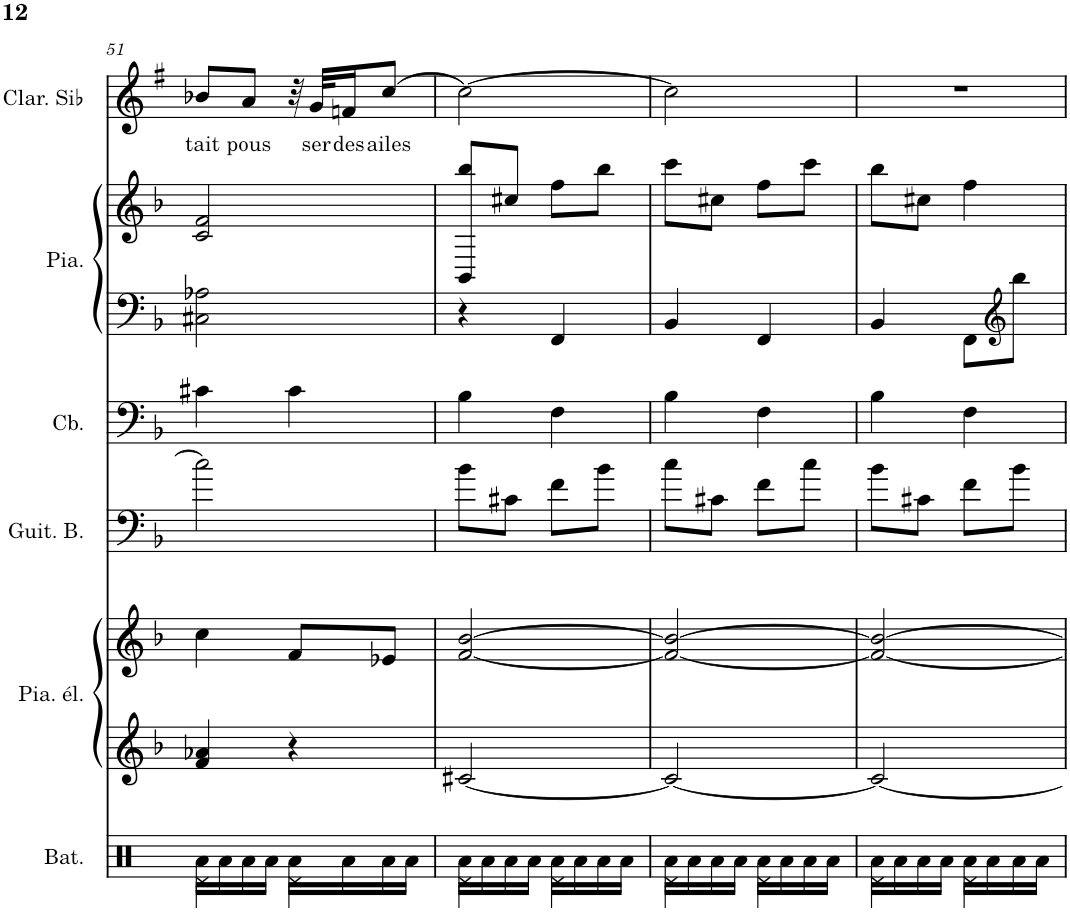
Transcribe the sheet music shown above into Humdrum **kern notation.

**kern	**kern	**kern	**kern	**kern	**kern	**kern	**kern	**text
*part6	*part5	*part5	*part4	*part3	*part2	*part2	*part1	*part1
*staff8	*staff7	*staff6	*staff5	*staff4	*staff3	*staff2	*staff1	*staff1
*I"Batterie, Drums	*I"Piano électrique, Electric Piano 1	*	*I"Guitare Basse	*I"Contrebasse, Acoustic Bass	*I"Piano, Acoustic Grand Piano	*	*I"Clarinette en Sib	*
*I'Bat.	*I'Pia. él.	*	*I'Guit. B.	*I'Cb.	*I'Pia.	*	*I'Clar. Sib	*
!!LO:PB:g=z
*clefX	*clefG2	*clefG2	*clefF4	*clefF4	*clefG2	*clefG2	*clefG2	*
*	*	*	*Trd7c12	*Trd7c12	*	*	*Trd1c2	*
*k[]	*k[b-]	*k[b-]	*k[b-]	*k[b-]	*k[b-]	*k[b-]	*k[f#]	*
*M2/4	*M2/4	*M2/4	*M2/4	*M2/4	*M2/4	*M2/4	*M2/4	*
=51	=51	=51	=51	=51	=51	=51	=51	=51
*^	*	*	*	*	*	*	*	*
!	!	!	!	!	!	!	!	!	!LO:LY:b
16Ra\LL	4Rd\	4f/ 4a-X/	4cc\	2cc\]	4c#X\	2C#X\ 2A-X\	2c/ 2f/	8b-X/L	tait
16Ra\	.	.	.	.	.	.	.	.	.
!	!	!	!	!	!	!	!	!	!LO:LY:b
16Ra\	.	.	.	.	.	.	.	8a/J	pous
16Ra\JJ	.	.	.	.	.	.	.	.	.
16Ra\LL	4Rd\	4r	8f/L	.	4c#\	.	.	32r	.
!	!	!	!	!	!	!	!	!	!LO:LY:b
.	.	.	.	.	.	.	.	32g/KLL	ser
!	!	!	!	!	!	!	!	!	!LO:LY:b
16Ra\	.	.	.	.	.	.	.	16fn/J	des
!	!	!	!	!	!	!	!	!	!LO:LY:b
16Ra\	.	.	8e-X/J	.	.	.	.	[8cc/J	ailes
16Ra\JJ	.	.	.	.	.	.	.	.	.
=52	=52	=52	=52	=52	=52	=52	=52	=52	=52
16Ra\LL	4Rd\	[2c#X/	[2f/ [2b-/	8b-\L	4B-\	4r	8BB-/ 8bb-/L	2cc\_	.
16Ra\	.	.	.	.	.	.	.	.	.
16Ra\	.	.	.	8c#X\J	.	.	8cc#X/J	.	.
16Ra\JJ	.	.	.	.	.	.	.	.	.
16Ra\LL	4Rd\	.	.	8f\L	4F\	4FF/	8ff\L	.	.
16Ra\	.	.	.	.	.	.	.	.	.
16Ra\	.	.	.	8b-\J	.	.	8bb-\J	.	.
16Ra\JJ	.	.	.	.	.	.	.	.	.
=53	=53	=53	=53	=53	=53	=53	=53	=53	=53
16Ra\LL	4Rd\	2c#/_	2f/_ 2b-/_	8cc\L	4B-\	4BB-/	8ccc\L	2cc\]	.
16Ra\	.	.	.	.	.	.	.	.	.
16Ra\	.	.	.	8c#X\J	.	.	8cc#X\J	.	.
16Ra\JJ	.	.	.	.	.	.	.	.	.
16Ra\LL	4Rd\	.	.	8f\L	4F\	4FF/	8ff\L	.	.
16Ra\	.	.	.	.	.	.	.	.	.
16Ra\	.	.	.	8cc\J	.	.	8ccc\J	.	.
16Ra\JJ	.	.	.	.	.	.	.	.	.
=54	=54	=54	=54	=54	=54	=54	=54	=54	=54
16Ra\LL	4Rd\	2c#/_	2f/_ 2b-/_	8b-\L	4B-\	4BB-/	8bb-\L	2r	.
16Ra\	.	.	.	.	.	.	.	.	.
16Ra\	.	.	.	8c#X\J	.	.	8cc#X\J	.	.
16Ra\JJ	.	.	.	.	.	.	.	.	.
16Ra\LL	4Rd\	.	.	8f\L	4F\	8FF\L	4ff\	.	.
16Ra\	.	.	.	.	.	.	.	.	.
*	*	*	*	*	*	*clefG2	*	*	*
16Ra\	.	.	.	8b-\J	.	8bb-\J	.	.	.
16Ra\JJ	.	.	.	.	.	.	.	.	.
*v	*v	*	*	*	*	*	*	*	*
=	=	=	=	=	=	=	=	=
*-	*-	*-	*-	*-	*-	*-	*-	*-
